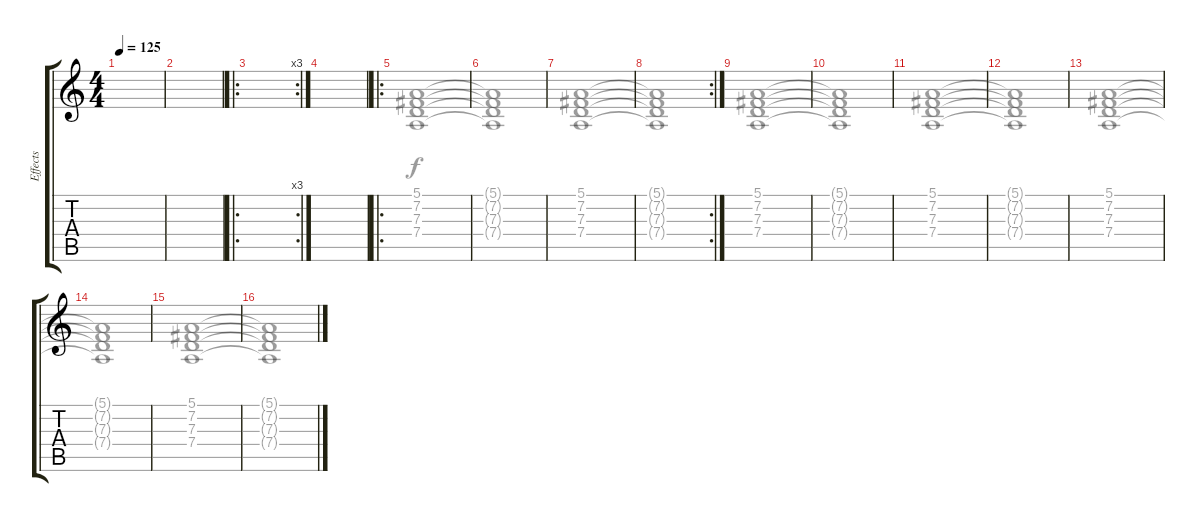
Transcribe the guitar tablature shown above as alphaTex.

\track ("Effects" "Effects") {instrument fx5brightness}
\staff {score tabs}
\tuning (E4 B3 G3 D3 A2 E2) {hide}
\voice
\ts (4 4)
\tempo 125
\clef g2
\ks c
|
|
\ro
\rc 3
|
|
\ro
|
|
|
\rc 2
|
|
|
|
|
|
|
|
\voice
\clef g2
\ks c
|
|
|
|
(5.1 7.2 7.3 7.4).1 |
(5.1{t} 7.2{t} 7.3{t} 7.4{t}).1 |
(5.1 7.2 7.3 7.4).1 |
(5.1{t} 7.2{t} 7.3{t} 7.4{t}).1 |
(5.1 7.2 7.3 7.4).1 |
(5.1{t} 7.2{t} 7.3{t} 7.4{t}).1 |
(5.1 7.2 7.3 7.4).1 |
(5.1{t} 7.2{t} 7.3{t} 7.4{t}).1 |
(5.1 7.2 7.3 7.4).1 |
(5.1{t} 7.2{t} 7.3{t} 7.4{t}).1 |
(5.1 7.2 7.3 7.4).1 |
(5.1{t} 7.2{t} 7.3{t} 7.4{t}).1
